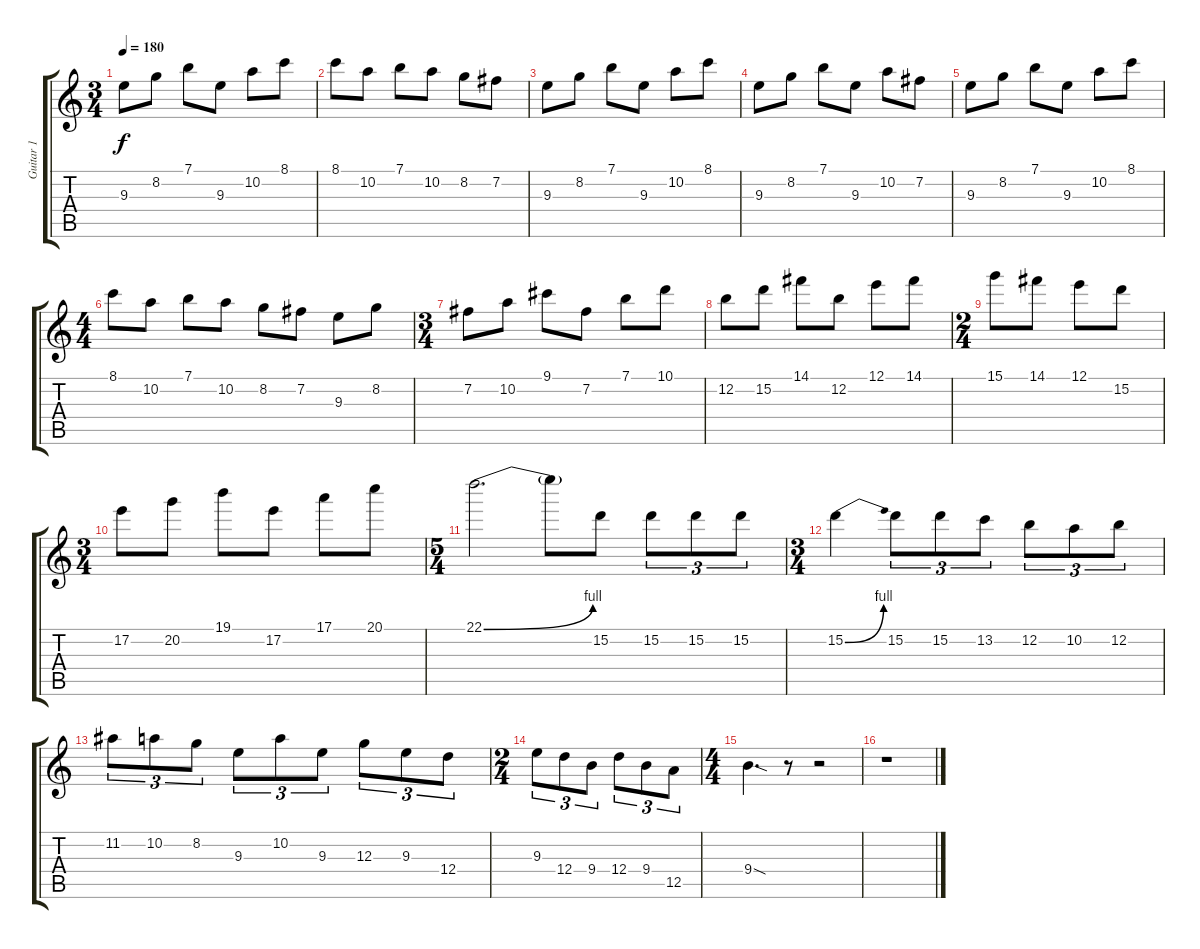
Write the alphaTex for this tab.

\track ("Guitar 1" "Guitar 1") {instrument distortionguitar}
\staff {score tabs}
\tuning (E4 B3 G3 D3 A2 E2) {hide}
\ts (3 4)
\tempo 180
\clef g2
\ks c
9.3.8{dy f} 8.2.8 7.1.8 9.3.8 10.2.8 8.1.8 |
8.1.8 10.2.8 7.1.8 10.2.8 8.2.8 7.2.8 |
9.3.8 8.2.8 7.1.8 9.3.8 10.2.8 8.1.8 |
9.3.8 8.2.8 7.1.8 9.3.8 10.2.8 7.2.8 |
9.3.8 8.2.8 7.1.8 9.3.8 10.2.8 8.1.8 |
\ts (4 4)
8.1.8 10.2.8 7.1.8 10.2.8 8.2.8 7.2.8 9.3.8 8.2.8 |
\ts (3 4)
7.2.8 10.2.8 9.1.8 7.2.8 7.1.8 10.1.8 |
12.2.8 15.2.8 14.1.8 12.2.8 12.1.8 14.1.8 |
\ts (2 4)
15.1.8 14.1.8 12.1.8 15.2.8 |
\ts (3 4)
17.2.8 20.2.8 19.1.8 17.2.8 17.1.8 20.1.8 |
\ts (5 4)
22.1{be (bend 0 0 60 4)}.2{d} 22.1{t}.8 15.2.8 15.2.8{tu (3 2)} 15.2.8{tu (3 2)} 15.2.8{tu (3 2)} |
\ts (3 4)
15.2{be (bend 0 0 60 4)}.4 15.2.8{tu (3 2)} 15.2.8{tu (3 2)} 13.2.8{tu (3 2)} 12.2.8{tu (3 2)} 10.2.8{tu (3 2)} 12.2.8{tu (3 2)} |
11.2.8{tu (3 2)} 10.2.8{tu (3 2)} 8.2.8{tu (3 2)} 9.3.8{tu (3 2)} 10.2.8{tu (3 2)} 9.3.8{tu (3 2)} 12.3.8{tu (3 2)} 9.3.8{tu (3 2)} 12.4.8{tu (3 2)} |
\ts (2 4)
9.3.8{tu (3 2)} 12.4.8{tu (3 2)} 9.4.8{tu (3 2)} 12.4.8{tu (3 2)} 9.4.8{tu (3 2)} 12.5.8{tu (3 2)} |
\ts (4 4)
9.4{sod}.4{d} r.8 r.2 |
r.1
